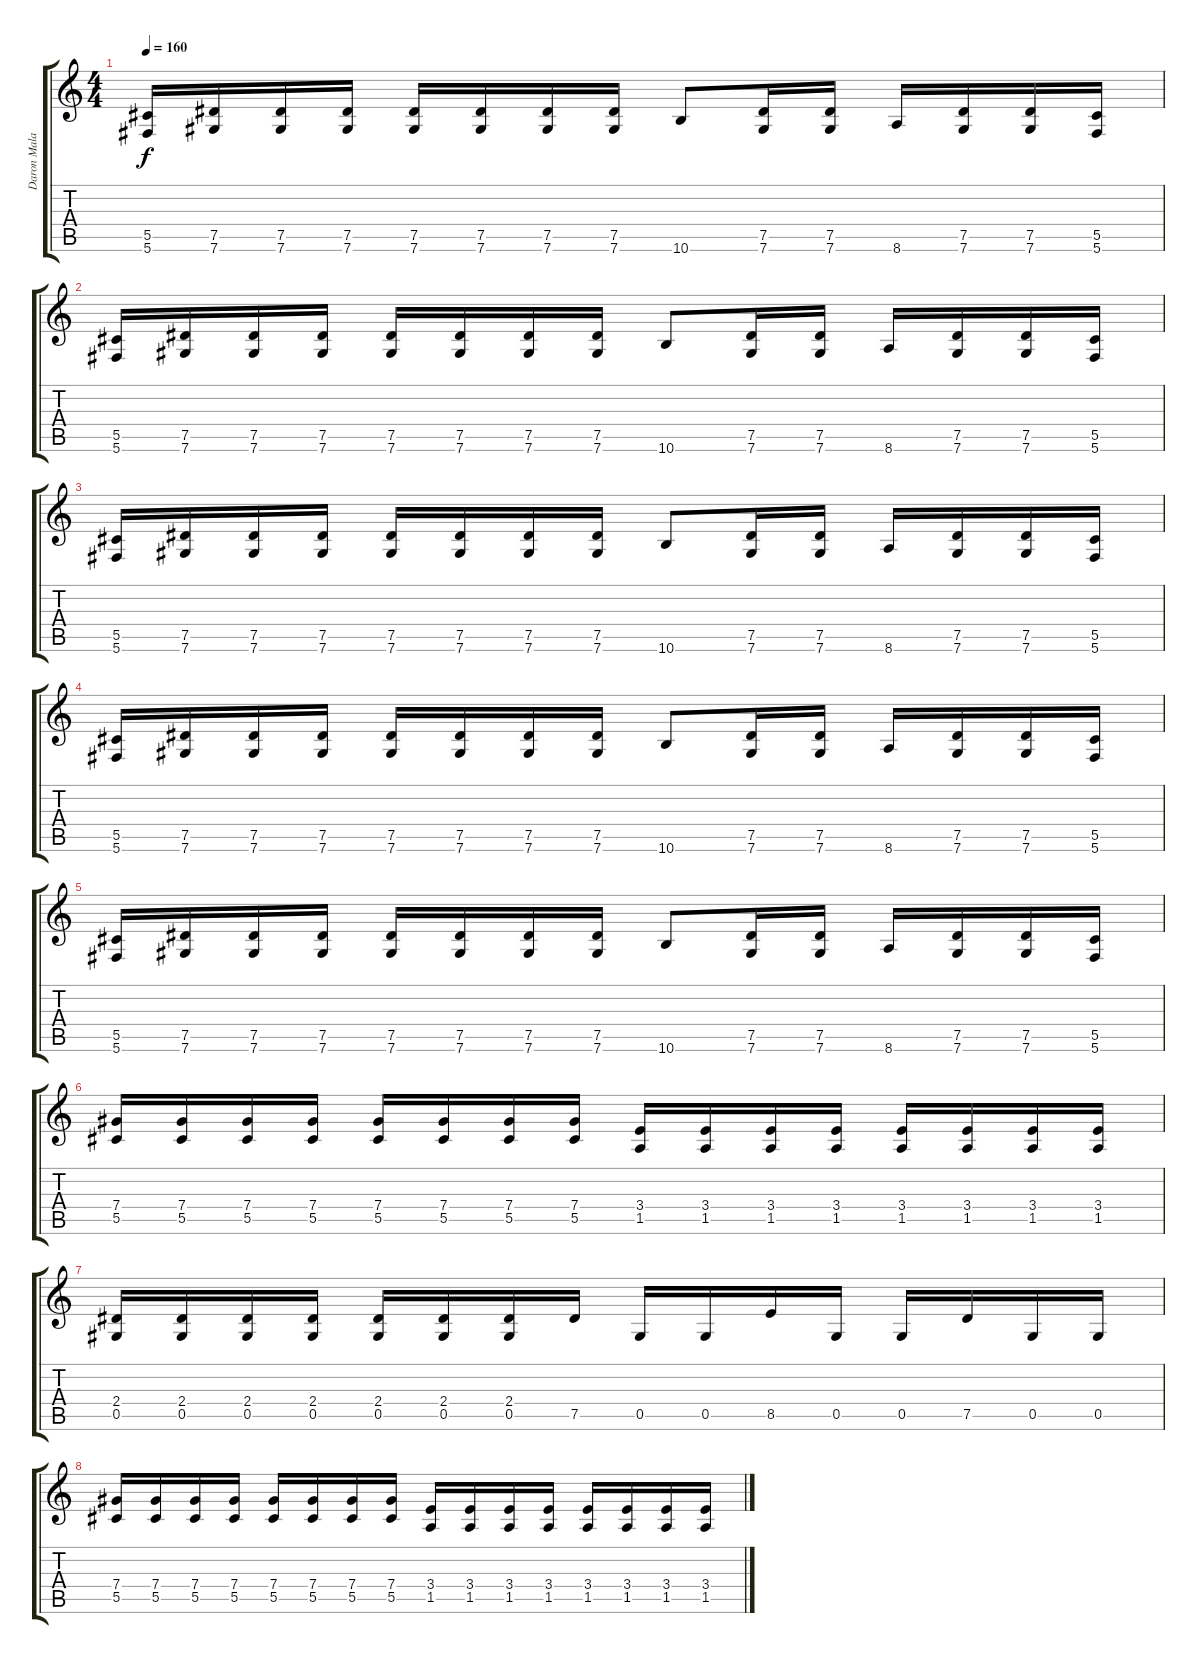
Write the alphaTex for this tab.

\track ("Daron Malakian(Guitar)" "Daron Mala") {instrument distortionguitar}
\staff {score tabs}
\tuning (Eb4 Bb3 Gb3 Db3 Ab2 Db2) {hide}
\ts (4 4)
\tempo 160
\clef g2
\ks c
(5.5 5.6).16{dy f} (7.5 7.6).16 (7.5 7.6).16 (7.5 7.6).16 (7.5 7.6).16 (7.5 7.6).16 (7.5 7.6).16 (7.5 7.6).16 10.6.8 (7.5 7.6).16 (7.5 7.6).16 8.6.16 (7.5 7.6).16 (7.5 7.6).16 (5.5 5.6).16 |
(5.5 5.6).16 (7.5 7.6).16 (7.5 7.6).16 (7.5 7.6).16 (7.5 7.6).16 (7.5 7.6).16 (7.5 7.6).16 (7.5 7.6).16 10.6.8 (7.5 7.6).16 (7.5 7.6).16 8.6.16 (7.5 7.6).16 (7.5 7.6).16 (5.5 5.6).16 |
(5.5 5.6).16 (7.5 7.6).16 (7.5 7.6).16 (7.5 7.6).16 (7.5 7.6).16 (7.5 7.6).16 (7.5 7.6).16 (7.5 7.6).16 10.6.8 (7.5 7.6).16 (7.5 7.6).16 8.6.16 (7.5 7.6).16 (7.5 7.6).16 (5.5 5.6).16 |
(5.5 5.6).16 (7.5 7.6).16 (7.5 7.6).16 (7.5 7.6).16 (7.5 7.6).16 (7.5 7.6).16 (7.5 7.6).16 (7.5 7.6).16 10.6.8 (7.5 7.6).16 (7.5 7.6).16 8.6.16 (7.5 7.6).16 (7.5 7.6).16 (5.5 5.6).16 |
(5.5 5.6).16 (7.5 7.6).16 (7.5 7.6).16 (7.5 7.6).16 (7.5 7.6).16 (7.5 7.6).16 (7.5 7.6).16 (7.5 7.6).16 10.6.8 (7.5 7.6).16 (7.5 7.6).16 8.6.16 (7.5 7.6).16 (7.5 7.6).16 (5.5 5.6).16 |
(7.4 5.5).16 (7.4 5.5).16 (7.4 5.5).16 (7.4 5.5).16 (7.4 5.5).16 (7.4 5.5).16 (7.4 5.5).16 (7.4 5.5).16 (3.4 1.5).16 (3.4 1.5).16 (3.4 1.5).16 (3.4 1.5).16 (3.4 1.5).16 (3.4 1.5).16 (3.4 1.5).16 (3.4 1.5).16 |
(2.4 0.5).16 (2.4 0.5).16 (2.4 0.5).16 (2.4 0.5).16 (2.4 0.5).16 (2.4 0.5).16 (2.4 0.5).16 7.5.16 0.5.16 0.5.16 8.5.16 0.5.16 0.5.16 7.5.16 0.5.16 0.5.16 |
(7.4 5.5).16 (7.4 5.5).16 (7.4 5.5).16 (7.4 5.5).16 (7.4 5.5).16 (7.4 5.5).16 (7.4 5.5).16 (7.4 5.5).16 (3.4 1.5).16 (3.4 1.5).16 (3.4 1.5).16 (3.4 1.5).16 (3.4 1.5).16 (3.4 1.5).16 (3.4 1.5).16 (3.4 1.5).16
